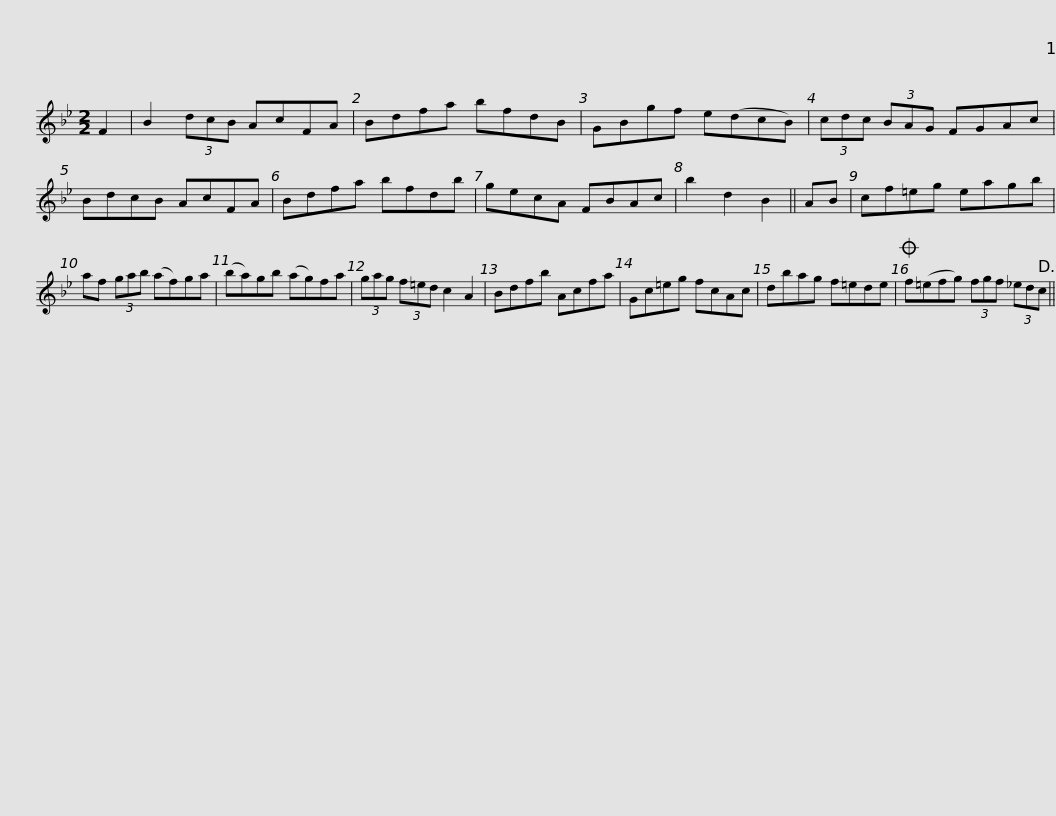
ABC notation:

X:1
L:1/8
M:2/2
I:linebreak $
K:Bb
V:1 treble
V:1
 F2 | B2 (3dcB AcFA | Bdfa bfdB | GBgf e(dcB) | (3cdc (3BAG FGAc | %5
 BdcB AcFA |$ Bdfa bfdb | gecA FBAc | b2 d2 B2 || AB | %10
 cf=eg eagb | af (3gab (af)ga |$ (ba)gb (ag)fa | (3gag (3f=ed c2 A2 | Bdfb Acfa | %15
 Gc=eg fcAc | dbag f=ede |$O f(=efg) (3fgf (3_edc!D.C.! || %18
